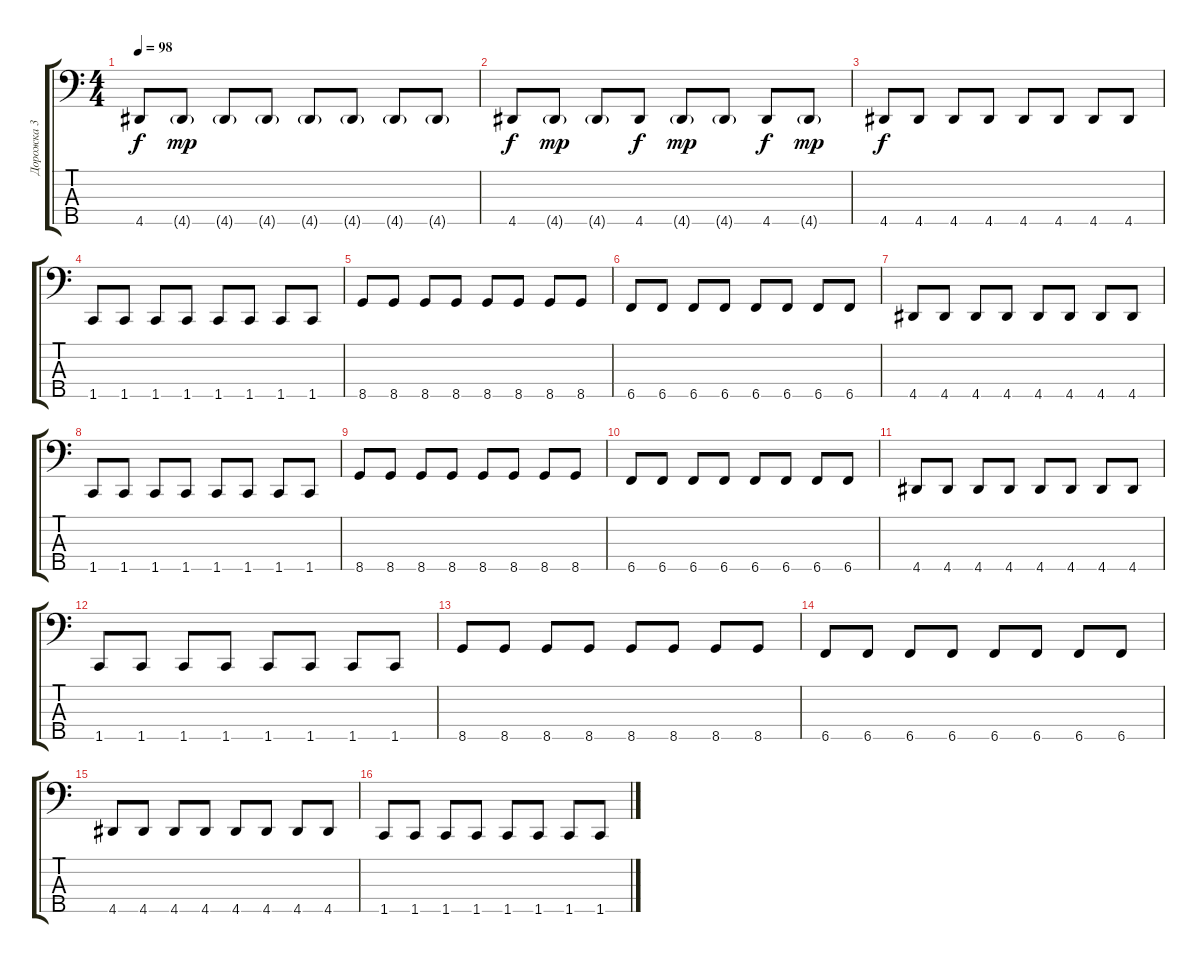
\track ("Дорожка 3" "Дорожка 3") {instrument electricbassfinger}
\staff {score tabs}
\tuning (G2 D2 A1 E1 B0) {hide}
\ts (4 4)
\tempo 98
\clef f4
\ks c
4.5.8{dy f} 4.5{g}.8{dy mp} 4.5{g}.8 4.5{g}.8 4.5{g}.8 4.5{g}.8 4.5{g}.8 4.5{g}.8 |
4.5.8{dy f} 4.5{g}.8{dy mp} 4.5{g}.8 4.5.8{dy f} 4.5{g}.8{dy mp} 4.5{g}.8 4.5.8{dy f} 4.5{g}.8{dy mp} |
4.5.8{dy f} 4.5.8 4.5.8 4.5.8 4.5.8 4.5.8 4.5.8 4.5.8 |
1.5.8 1.5.8 1.5.8 1.5.8 1.5.8 1.5.8 1.5.8 1.5.8 |
8.5.8 8.5.8 8.5.8 8.5.8 8.5.8 8.5.8 8.5.8 8.5.8 |
6.5.8 6.5.8 6.5.8 6.5.8 6.5.8 6.5.8 6.5.8 6.5.8 |
4.5.8 4.5.8 4.5.8 4.5.8 4.5.8 4.5.8 4.5.8 4.5.8 |
1.5.8 1.5.8 1.5.8 1.5.8 1.5.8 1.5.8 1.5.8 1.5.8 |
8.5.8 8.5.8 8.5.8 8.5.8 8.5.8 8.5.8 8.5.8 8.5.8 |
6.5.8 6.5.8 6.5.8 6.5.8 6.5.8 6.5.8 6.5.8 6.5.8 |
4.5.8 4.5.8 4.5.8 4.5.8 4.5.8 4.5.8 4.5.8 4.5.8 |
1.5.8 1.5.8 1.5.8 1.5.8 1.5.8 1.5.8 1.5.8 1.5.8 |
8.5.8 8.5.8 8.5.8 8.5.8 8.5.8 8.5.8 8.5.8 8.5.8 |
6.5.8 6.5.8 6.5.8 6.5.8 6.5.8 6.5.8 6.5.8 6.5.8 |
4.5.8 4.5.8 4.5.8 4.5.8 4.5.8 4.5.8 4.5.8 4.5.8 |
1.5.8 1.5.8 1.5.8 1.5.8 1.5.8 1.5.8 1.5.8 1.5.8
